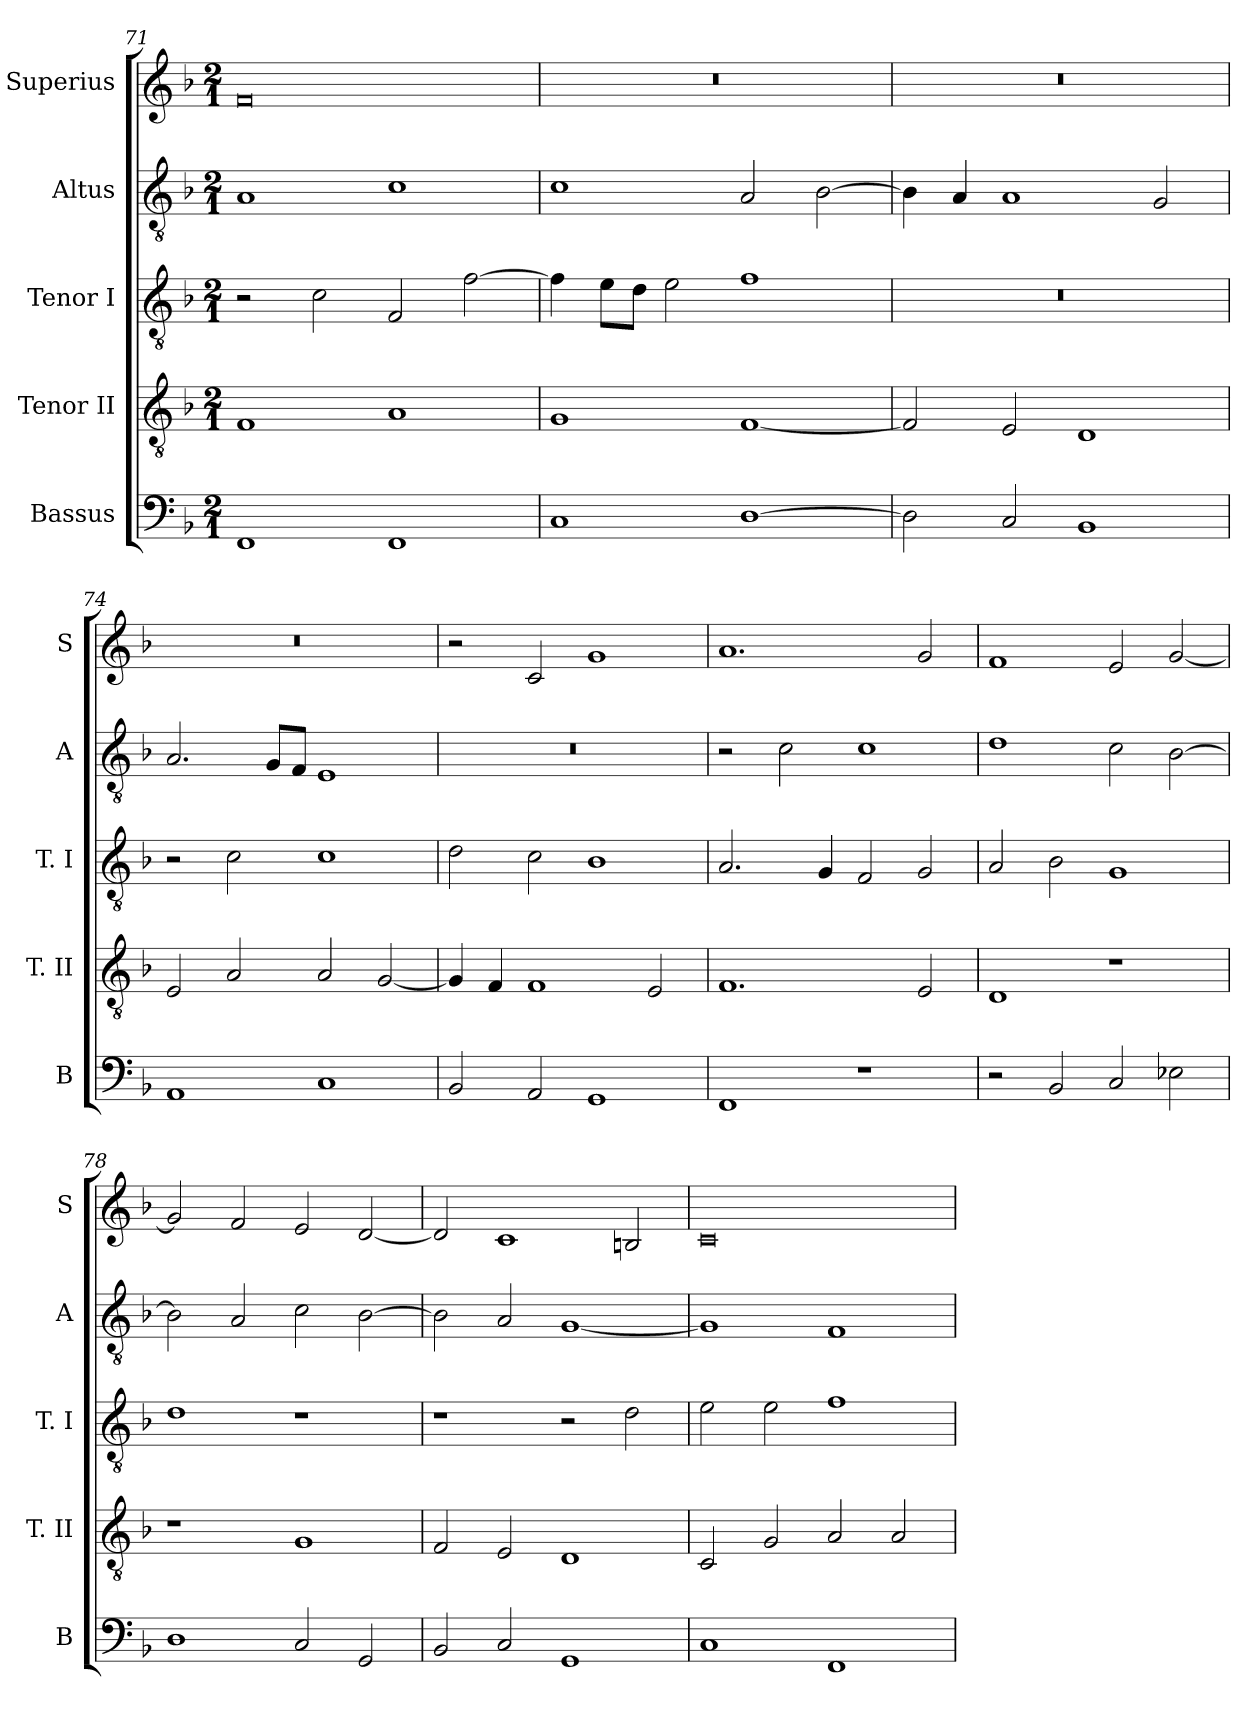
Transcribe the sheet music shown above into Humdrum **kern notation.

**kern	**kern	**kern	**kern	**kern
*part5	*part4	*part3	*part2	*part1
*staff5	*staff4	*staff3	*staff2	*staff1
*I"Bassus	*I"Tenor II	*I"Tenor I	*I"Altus	*I"Superius
*I'B	*I'T. II	*I'T. I	*I'A	*I'S
*clefF4	*clefGv2	*clefGv2	*clefGv2	*clefG2
*k[b-]	*k[b-]	*k[b-]	*k[b-]	*k[b-]
*F:	*F:	*F:	*F:	*F:
*M2/1	*M2/1	*M2/1	*M2/1	*M2/1
=71	=71	=71	=71	=71
1FF	1F	2r	1A	0f
.	.	2c	.	.
1FF	1A	2F	1c	.
.	.	[2f	.	.
=72	=72	=72	=72	=72
1C	1G	4f]	1c	0r
.	.	8eL	.	.
.	.	8dJ	.	.
.	.	2e	.	.
[1D	[1F	1f	2A	.
.	.	.	[2B-	.
=73	=73	=73	=73	=73
2D]	2F]	0r	4B-]	0r
.	.	.	4A	.
2C	2E	.	1A	.
1BB-	1D	.	.	.
.	.	.	2G	.
=74	=74	=74	=74	=74
1AA	2E	2r	2.A	0r
.	2A	2c	.	.
.	.	.	8GL	.
.	.	.	8FJ	.
1C	2A	1c	1E	.
.	[2G	.	.	.
=75	=75	=75	=75	=75
2BB-	4G]	2d	0r	2r
.	4F	.	.	.
2AA	1F	2c	.	2c
1GG	.	1B-	.	1g
.	2E	.	.	.
=76	=76	=76	=76	=76
1FF	1.F	2.A	2r	1.a
.	.	.	2c	.
.	.	4G	.	.
1r	.	2F	1c	.
.	2E	2G	.	2g
=77	=77	=77	=77	=77
2r	1D	2A	1d	1f
2BB-	.	2B-	.	.
2C	1r	1G	2c	2e
2E-X	.	.	[2B-	[2g
=78	=78	=78	=78	=78
1D	1r	1d	2B-]	2g]
.	.	.	2A	2f
2C	1G	1r	2c	2e
2GG	.	.	[2B-	[2d
=79	=79	=79	=79	=79
2BB-	2F	1r	2B-]	2d]
2C	2E	.	2A	1c
1GG	1D	2r	[1G	.
.	.	2d	.	2Bn
=80	=80	=80	=80	=80
1C	2C	2e	1G]	0c
.	2G	2e	.	.
1FF	2A	1f	1F	.
.	2A	.	.	.
=	=	=	=	=
*-	*-	*-	*-	*-
